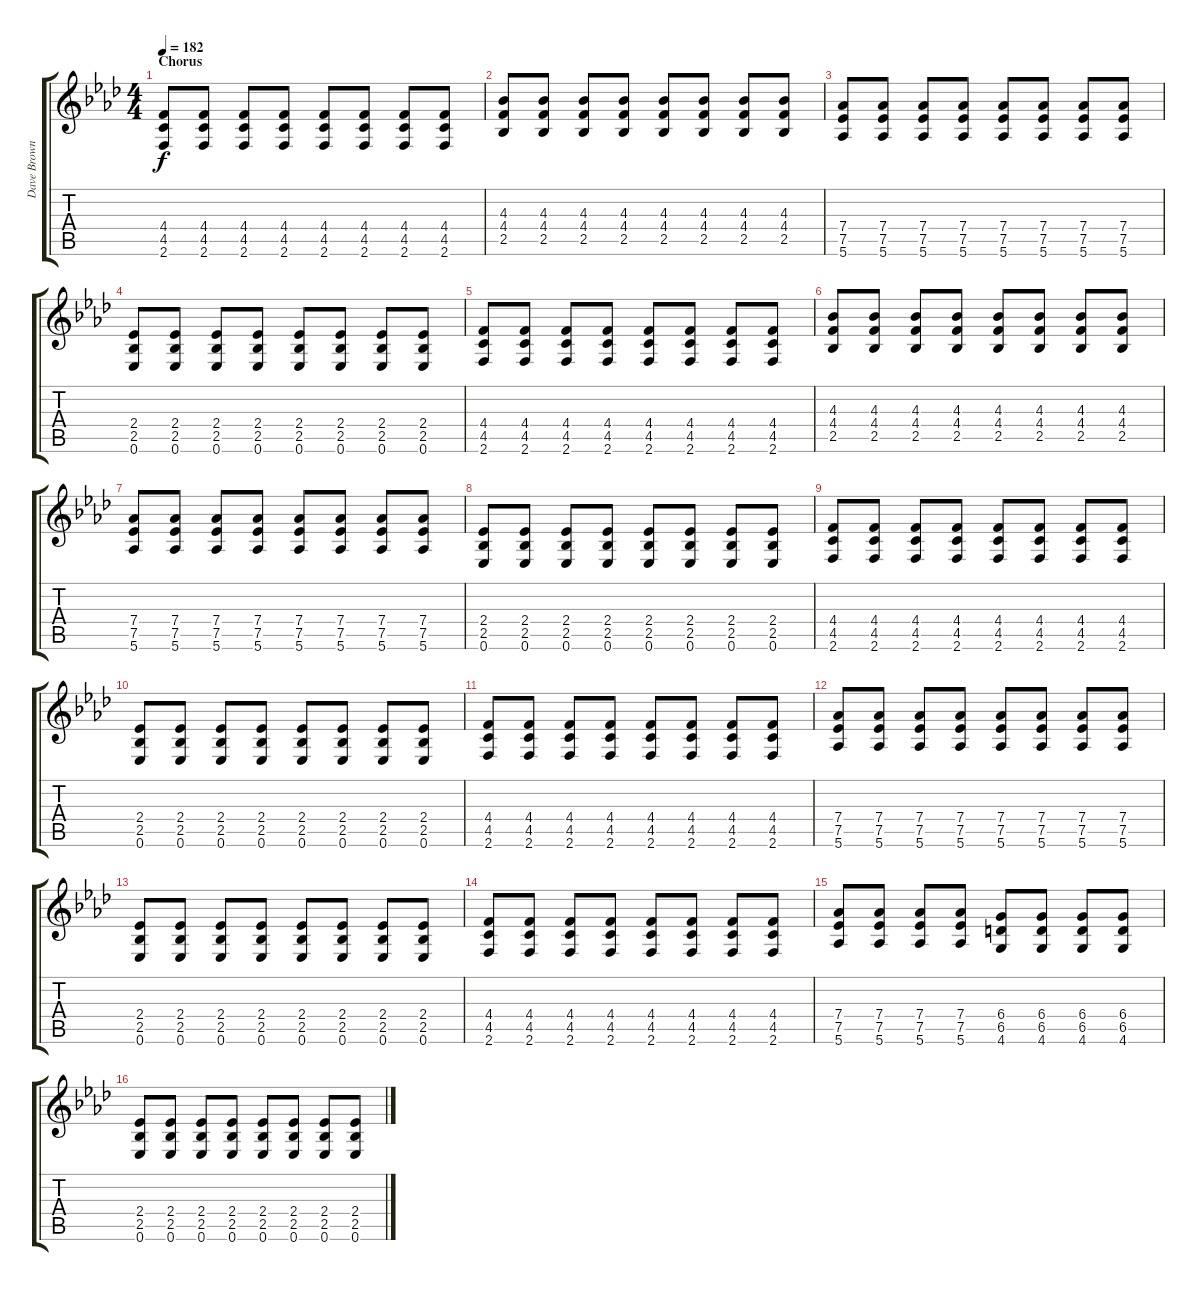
\track ("Dave Brownsound" "Dave Brown") {instrument distortionguitar}
\staff {score tabs}
\tuning (Eb4 Bb3 Gb3 Db3 Ab2 Eb2) {hide}
\ts (4 4)
\section ("" "Chorus")
\tempo 182
\clef g2
\ks ab
(4.4 4.5 2.6).8{dy f} (4.4 4.5 2.6).8 (4.4 4.5 2.6).8 (4.4 4.5 2.6).8 (4.4 4.5 2.6).8 (4.4 4.5 2.6).8 (4.4 4.5 2.6).8 (4.4 4.5 2.6).8 |
(4.3 4.4 2.5).8 (4.3 4.4 2.5).8 (4.3 4.4 2.5).8 (4.3 4.4 2.5).8 (4.3 4.4 2.5).8 (4.3 4.4 2.5).8 (4.3 4.4 2.5).8 (4.3 4.4 2.5).8 |
(7.4 7.5 5.6).8 (7.4 7.5 5.6).8 (7.4 7.5 5.6).8 (7.4 7.5 5.6).8 (7.4 7.5 5.6).8 (7.4 7.5 5.6).8 (7.4 7.5 5.6).8 (7.4 7.5 5.6).8 |
(2.4 2.5 0.6).8 (2.4 2.5 0.6).8 (2.4 2.5 0.6).8 (2.4 2.5 0.6).8 (2.4 2.5 0.6).8 (2.4 2.5 0.6).8 (2.4 2.5 0.6).8 (2.4 2.5 0.6).8 |
(4.4 4.5 2.6).8 (4.4 4.5 2.6).8 (4.4 4.5 2.6).8 (4.4 4.5 2.6).8 (4.4 4.5 2.6).8 (4.4 4.5 2.6).8 (4.4 4.5 2.6).8 (4.4 4.5 2.6).8 |
(4.3 4.4 2.5).8 (4.3 4.4 2.5).8 (4.3 4.4 2.5).8 (4.3 4.4 2.5).8 (4.3 4.4 2.5).8 (4.3 4.4 2.5).8 (4.3 4.4 2.5).8 (4.3 4.4 2.5).8 |
(7.4 7.5 5.6).8 (7.4 7.5 5.6).8 (7.4 7.5 5.6).8 (7.4 7.5 5.6).8 (7.4 7.5 5.6).8 (7.4 7.5 5.6).8 (7.4 7.5 5.6).8 (7.4 7.5 5.6).8 |
(2.4 2.5 0.6).8 (2.4 2.5 0.6).8 (2.4 2.5 0.6).8 (2.4 2.5 0.6).8 (2.4 2.5 0.6).8 (2.4 2.5 0.6).8 (2.4 2.5 0.6).8 (2.4 2.5 0.6).8 |
(4.4 4.5 2.6).8 (4.4 4.5 2.6).8 (4.4 4.5 2.6).8 (4.4 4.5 2.6).8 (4.4 4.5 2.6).8 (4.4 4.5 2.6).8 (4.4 4.5 2.6).8 (4.4 4.5 2.6).8 |
(2.4 2.5 0.6).8 (2.4 2.5 0.6).8 (2.4 2.5 0.6).8 (2.4 2.5 0.6).8 (2.4 2.5 0.6).8 (2.4 2.5 0.6).8 (2.4 2.5 0.6).8 (2.4 2.5 0.6).8 |
(4.4 4.5 2.6).8 (4.4 4.5 2.6).8 (4.4 4.5 2.6).8 (4.4 4.5 2.6).8 (4.4 4.5 2.6).8 (4.4 4.5 2.6).8 (4.4 4.5 2.6).8 (4.4 4.5 2.6).8 |
(7.4 7.5 5.6).8 (7.4 7.5 5.6).8 (7.4 7.5 5.6).8 (7.4 7.5 5.6).8 (7.4 7.5 5.6).8 (7.4 7.5 5.6).8 (7.4 7.5 5.6).8 (7.4 7.5 5.6).8 |
(2.4 2.5 0.6).8 (2.4 2.5 0.6).8 (2.4 2.5 0.6).8 (2.4 2.5 0.6).8 (2.4 2.5 0.6).8 (2.4 2.5 0.6).8 (2.4 2.5 0.6).8 (2.4 2.5 0.6).8 |
(4.4 4.5 2.6).8 (4.4 4.5 2.6).8 (4.4 4.5 2.6).8 (4.4 4.5 2.6).8 (4.4 4.5 2.6).8 (4.4 4.5 2.6).8 (4.4 4.5 2.6).8 (4.4 4.5 2.6).8 |
(7.4 7.5 5.6).8 (7.4 7.5 5.6).8 (7.4 7.5 5.6).8 (7.4 7.5 5.6).8 (6.4 6.5 4.6).8 (6.4 6.5 4.6).8 (6.4 6.5 4.6).8 (6.4 6.5 4.6).8 |
(2.4 2.5 0.6).8 (2.4 2.5 0.6).8 (2.4 2.5 0.6).8 (2.4 2.5 0.6).8 (2.4 2.5 0.6).8 (2.4 2.5 0.6).8 (2.4 2.5 0.6).8 (2.4 2.5 0.6).8
